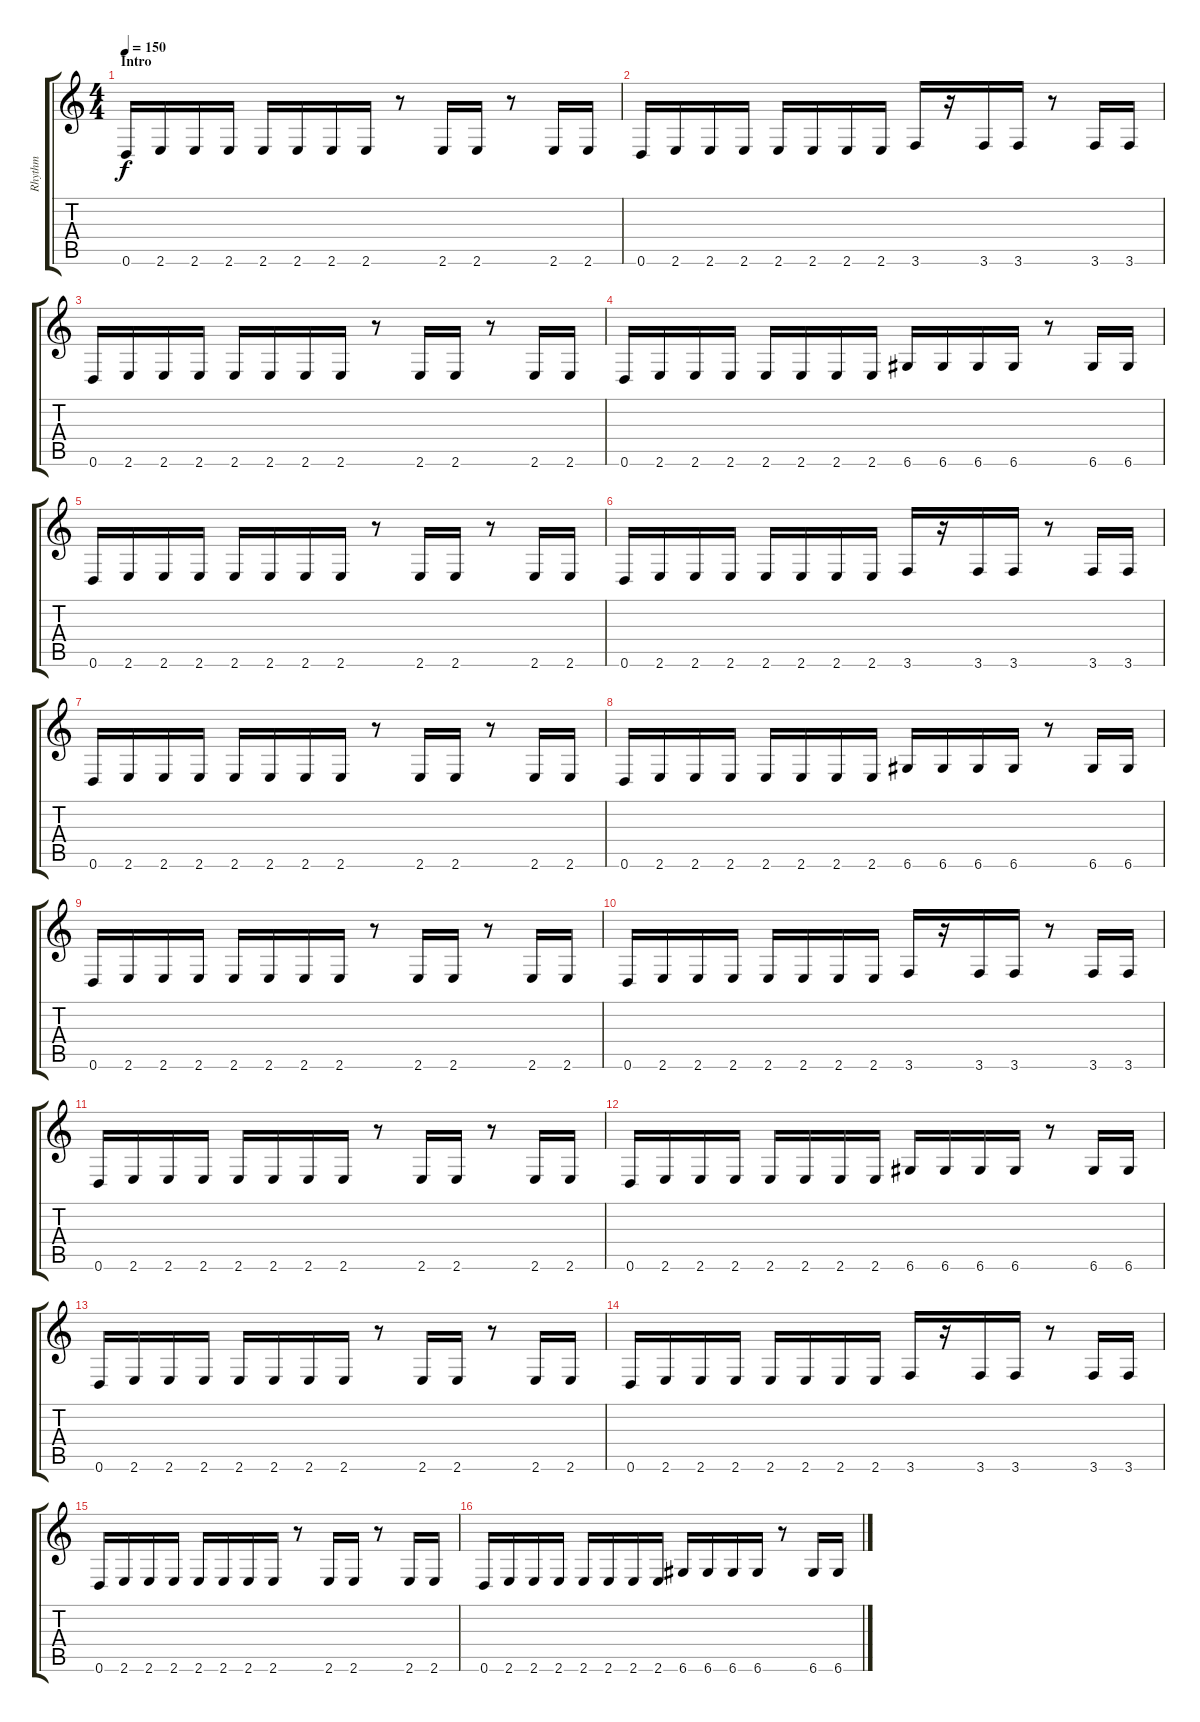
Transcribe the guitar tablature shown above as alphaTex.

\track ("Rhythm" "Rhythm") {instrument distortionguitar}
\staff {score tabs}
\tuning (D4 A3 F3 C3 G2 D2) {hide}
\ts (4 4)
\section ("" "Intro")
\tempo 150
\clef g2
\ks c
0.6.16{dy f instrument distortionguitar} 2.6.16 2.6.16 2.6.16 2.6.16 2.6.16 2.6.16 2.6.16 r.8 2.6.16 2.6.16 r.8 2.6.16 2.6.16 |
0.6.16 2.6.16 2.6.16 2.6.16 2.6.16 2.6.16 2.6.16 2.6.16 3.6.16 r.16 3.6.16 3.6.16 r.8 3.6.16 3.6.16 |
0.6.16 2.6.16 2.6.16 2.6.16 2.6.16 2.6.16 2.6.16 2.6.16 r.8 2.6.16 2.6.16 r.8 2.6.16 2.6.16 |
0.6.16 2.6.16 2.6.16 2.6.16 2.6.16 2.6.16 2.6.16 2.6.16 6.6.16 6.6.16 6.6.16 6.6.16 r.8 6.6.16 6.6.16 |
0.6.16 2.6.16 2.6.16 2.6.16 2.6.16 2.6.16 2.6.16 2.6.16 r.8 2.6.16 2.6.16 r.8 2.6.16 2.6.16 |
0.6.16 2.6.16 2.6.16 2.6.16 2.6.16 2.6.16 2.6.16 2.6.16 3.6.16 r.16 3.6.16 3.6.16 r.8 3.6.16 3.6.16 |
0.6.16 2.6.16 2.6.16 2.6.16 2.6.16 2.6.16 2.6.16 2.6.16 r.8 2.6.16 2.6.16 r.8 2.6.16 2.6.16 |
0.6.16 2.6.16 2.6.16 2.6.16 2.6.16 2.6.16 2.6.16 2.6.16 6.6.16 6.6.16 6.6.16 6.6.16 r.8 6.6.16 6.6.16 |
0.6.16 2.6.16 2.6.16 2.6.16 2.6.16 2.6.16 2.6.16 2.6.16 r.8 2.6.16 2.6.16 r.8 2.6.16 2.6.16 |
0.6.16 2.6.16 2.6.16 2.6.16 2.6.16 2.6.16 2.6.16 2.6.16 3.6.16 r.16 3.6.16 3.6.16 r.8 3.6.16 3.6.16 |
0.6.16 2.6.16 2.6.16 2.6.16 2.6.16 2.6.16 2.6.16 2.6.16 r.8 2.6.16 2.6.16 r.8 2.6.16 2.6.16 |
0.6.16 2.6.16 2.6.16 2.6.16 2.6.16 2.6.16 2.6.16 2.6.16 6.6.16 6.6.16 6.6.16 6.6.16 r.8 6.6.16 6.6.16 |
0.6.16 2.6.16 2.6.16 2.6.16 2.6.16 2.6.16 2.6.16 2.6.16 r.8 2.6.16 2.6.16 r.8 2.6.16 2.6.16 |
0.6.16 2.6.16 2.6.16 2.6.16 2.6.16 2.6.16 2.6.16 2.6.16 3.6.16 r.16 3.6.16 3.6.16 r.8 3.6.16 3.6.16 |
0.6.16 2.6.16 2.6.16 2.6.16 2.6.16 2.6.16 2.6.16 2.6.16 r.8 2.6.16 2.6.16 r.8 2.6.16 2.6.16 |
0.6.16 2.6.16 2.6.16 2.6.16 2.6.16 2.6.16 2.6.16 2.6.16 6.6.16 6.6.16 6.6.16 6.6.16 r.8 6.6.16 6.6.16
